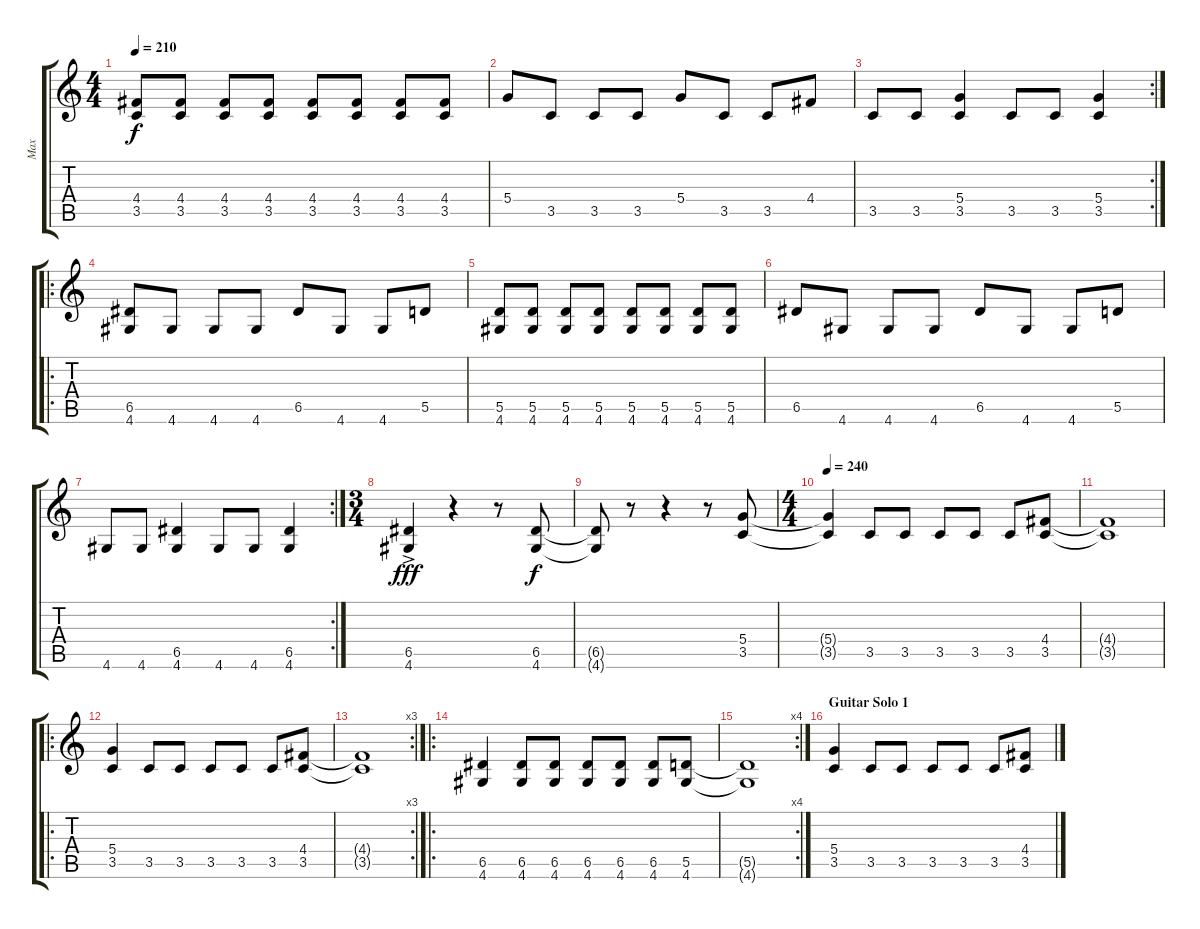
\track ("Max" "Max") {instrument distortionguitar}
\staff {score tabs}
\tuning (E4 B3 G3 D3 A2 E2) {hide}
\ts (4 4)
\tempo 210
\clef g2
\ks c
(4.4 3.5).8{dy f} (4.4 3.5).8 (4.4 3.5).8 (4.4 3.5).8 (4.4 3.5).8 (4.4 3.5).8 (4.4 3.5).8 (4.4 3.5).8 |
5.4.8 3.5.8 3.5.8 3.5.8 5.4.8 3.5.8 3.5.8 4.4.8 |
\rc 2
3.5.8 3.5.8 (5.4 3.5).4 3.5.8 3.5.8 (5.4 3.5).4 |
\ro
(6.5 4.6).8 4.6.8 4.6.8 4.6.8 6.5.8 4.6.8 4.6.8 5.5.8 |
(5.5 4.6).8 (5.5 4.6).8 (5.5 4.6).8 (5.5 4.6).8 (5.5 4.6).8 (5.5 4.6).8 (5.5 4.6).8 (5.5 4.6).8 |
6.5.8 4.6.8 4.6.8 4.6.8 6.5.8 4.6.8 4.6.8 5.5.8 |
\rc 2
4.6.8 4.6.8 (6.5 4.6).4 4.6.8 4.6.8 (6.5 4.6).4 |
\ts (3 4)
(6.5{ac} 4.6).4{dy fff} r.4 r.8 (6.5 4.6).8{dy f} |
(6.5{t} 4.6{t}).8 r.8 r.4 r.8 (5.4 3.5).8 |
\ts (4 4)
\tempo 240
(5.4{t} 3.5{t}).4 3.5.8 3.5.8 3.5.8 3.5.8 3.5.8 (4.4 3.5).8 |
(4.4{t} 3.5{t}).1 |
\ro
(5.4 3.5).4 3.5.8 3.5.8 3.5.8 3.5.8 3.5.8 (4.4 3.5).8 |
\rc 3
(4.4{t} 3.5{t}).1 |
\ro
(6.5 4.6).4 (6.5 4.6).8 (6.5 4.6).8 (6.5 4.6).8 (6.5 4.6).8 (6.5 4.6).8 (5.5 4.6).8 |
\rc 4
(5.5{t} 4.6{t}).1 |
\section ("" "Guitar Solo 1")
(5.4 3.5).4 3.5.8 3.5.8 3.5.8 3.5.8 3.5.8 (4.4 3.5).8
